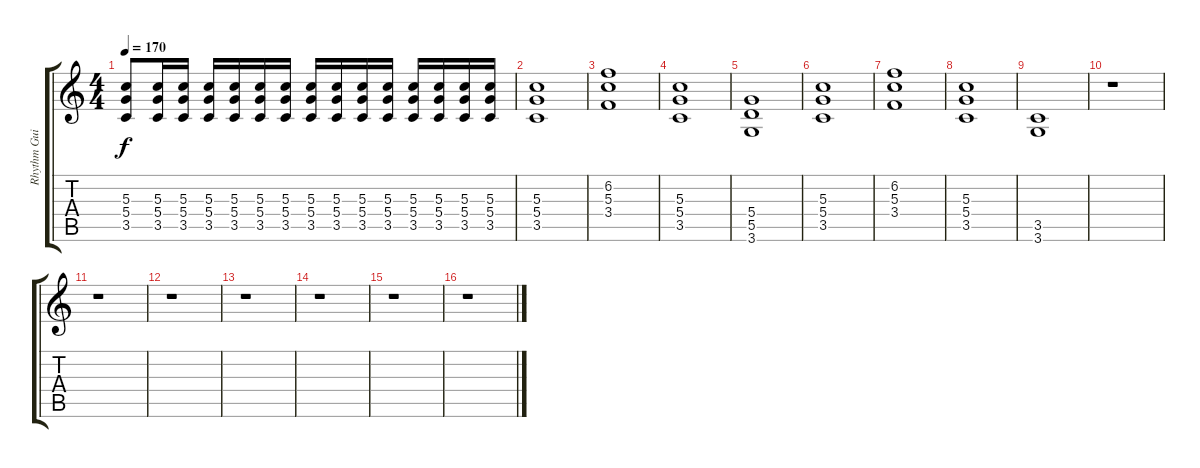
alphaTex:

\track ("Rhythm Guitar" "Rhythm Gui") {instrument distortionguitar}
\staff {score tabs}
\tuning (E4 B3 G3 D3 A2 E2) {hide}
\ts (4 4)
\tempo 170
\clef g2
\ks c
(5.3 5.4 3.5).8{dy f} (5.3 5.4 3.5).16 (5.3 5.4 3.5).16 (5.3 5.4 3.5).16 (5.3 5.4 3.5).16 (5.3 5.4 3.5).16 (5.3 5.4 3.5).16 (5.3 5.4 3.5).16 (5.3 5.4 3.5).16 (5.3 5.4 3.5).16 (5.3 5.4 3.5).16 (5.3 5.4 3.5).16 (5.3 5.4 3.5).16 (5.3 5.4 3.5).16 (5.3 5.4 3.5).16 |
(5.3 5.4 3.5).1 |
(6.2 5.3 3.4).1 |
(5.3 5.4 3.5).1 |
(5.4 5.5 3.6).1 |
(5.3 5.4 3.5).1 |
(6.2 5.3 3.4).1 |
(5.3 5.4 3.5).1 |
(3.5 3.6).1 |
r.1 |
r.1 |
r.1 |
r.1 |
r.1 |
r.1 |
r.1
